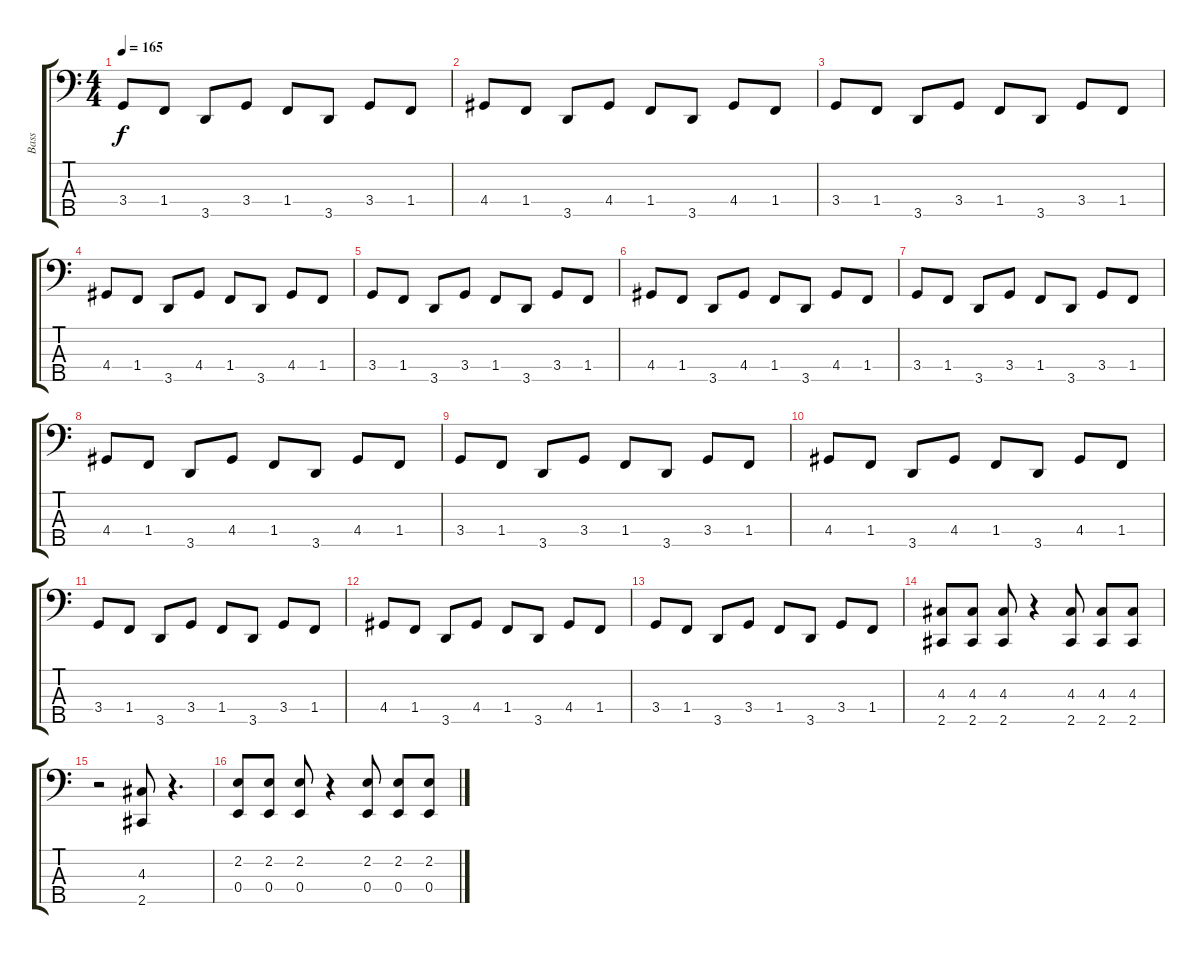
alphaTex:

\track ("Bass" "Bass") {instrument fretlessbass}
\staff {score tabs}
\tuning (G2 D2 A1 E1 B0) {hide}
\ts (4 4)
\tempo 165
\clef f4
\ks c
3.4.8{dy f} 1.4.8 3.5.8 3.4.8 1.4.8 3.5.8 3.4.8 1.4.8 |
4.4.8 1.4.8 3.5.8 4.4.8 1.4.8 3.5.8 4.4.8 1.4.8 |
3.4.8 1.4.8 3.5.8 3.4.8 1.4.8 3.5.8 3.4.8 1.4.8 |
4.4.8 1.4.8 3.5.8 4.4.8 1.4.8 3.5.8 4.4.8 1.4.8 |
3.4.8 1.4.8 3.5.8 3.4.8 1.4.8 3.5.8 3.4.8 1.4.8 |
4.4.8 1.4.8 3.5.8 4.4.8 1.4.8 3.5.8 4.4.8 1.4.8 |
3.4.8 1.4.8 3.5.8 3.4.8 1.4.8 3.5.8 3.4.8 1.4.8 |
4.4.8 1.4.8 3.5.8 4.4.8 1.4.8 3.5.8 4.4.8 1.4.8 |
3.4.8 1.4.8 3.5.8 3.4.8 1.4.8 3.5.8 3.4.8 1.4.8 |
4.4.8 1.4.8 3.5.8 4.4.8 1.4.8 3.5.8 4.4.8 1.4.8 |
3.4.8 1.4.8 3.5.8 3.4.8 1.4.8 3.5.8 3.4.8 1.4.8 |
4.4.8 1.4.8 3.5.8 4.4.8 1.4.8 3.5.8 4.4.8 1.4.8 |
3.4.8 1.4.8 3.5.8 3.4.8 1.4.8 3.5.8 3.4.8 1.4.8 |
(4.3 2.5).8 (4.3 2.5).8 (4.3 2.5).8 r.4 (4.3 2.5).8 (4.3 2.5).8 (4.3 2.5).8 |
r.2 (4.3 2.5).8 r.4{d} |
(2.2 0.4).8 (2.2 0.4).8 (2.2 0.4).8 r.4 (2.2 0.4).8 (2.2 0.4).8 (2.2 0.4).8
